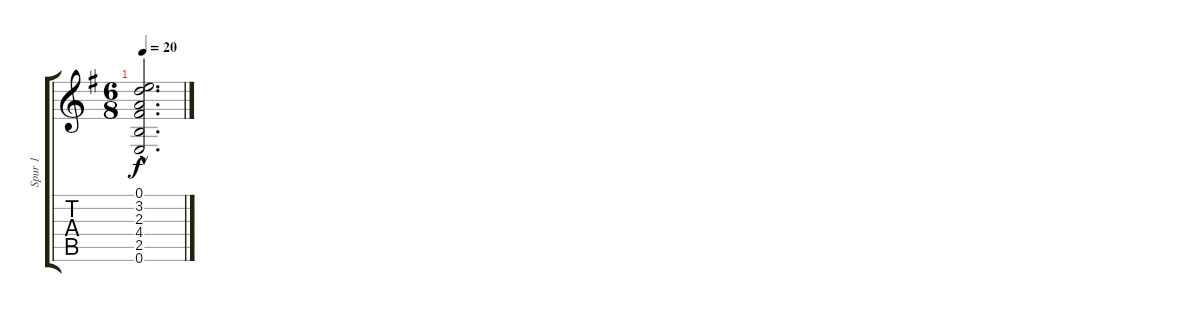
\track ("Spur 1" "Spur 1") {instrument acousticguitarsteel}
\staff {score tabs}
\tuning (E4 B3 G3 D3 A2 E2) {hide}
\ts (6 8)
\tempo 20
\clef g2
\ks g
(0.1{hac} 3.2{hac} 2.3{hac} 4.4{hac} 2.5{hac} 0.6{hac}).2{d dy f}
